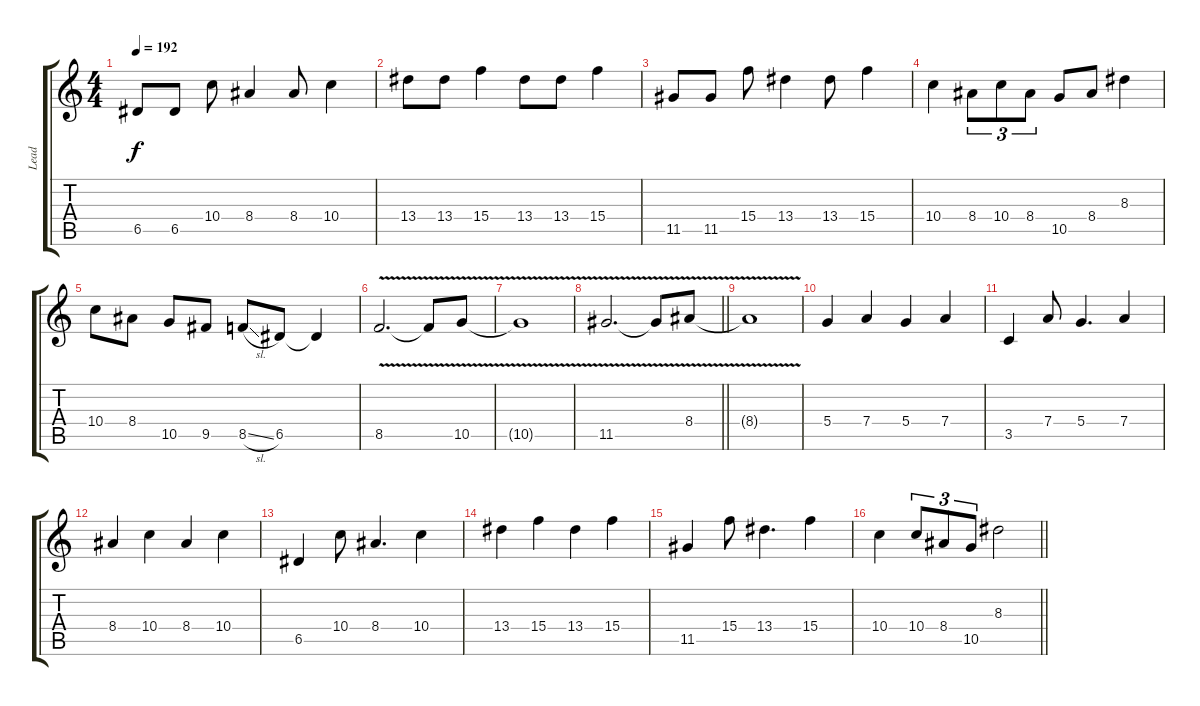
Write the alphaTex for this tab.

\track ("Lead" "Lead") {instrument distortionguitar}
\staff {score tabs}
\tuning (E4 B3 G3 D3 A2 E2) {hide}
\ts (4 4)
\tempo 192
\clef g2
\ks c
6.5.8{dy f} 6.5.8 10.4.8 8.4.4 8.4.8 10.4.4 |
13.4.8 13.4.8 15.4.4 13.4.8 13.4.8 15.4.4 |
11.5.8 11.5.8 15.4.8 13.4.4 13.4.8 15.4.4 |
10.4.4 8.4.8{tu (3 2)} 10.4.8{tu (3 2)} 8.4.8{tu (3 2)} 10.5.8 8.4.8 8.3.4 |
10.4.8 8.4.8 10.5.8 9.5.8 8.5{sl}.8 6.5.8 6.5{t}.4 |
8.5{v}.2{d} 8.5{t}.8 10.5{v}.8 |
10.5{t}.1 |
\barLineRight lightlight
11.5{v}.2{d} 11.5{t}.8 8.4{v}.8 |
8.4{v t}.1 |
5.4.4 7.4.4 5.4.4 7.4.4 |
3.5.4 7.4.8 5.4.4{d} 7.4.4 |
8.4.4 10.4.4 8.4.4 10.4.4 |
6.5.4 10.4.8 8.4.4{d} 10.4.4 |
13.4.4 15.4.4 13.4.4 15.4.4 |
11.5.4 15.4.8 13.4.4{d} 15.4.4 |
\barLineRight lightlight
10.4.4 10.4.8{tu (3 2)} 8.4.8{tu (3 2)} 10.5.8{tu (3 2)} 8.3.2
